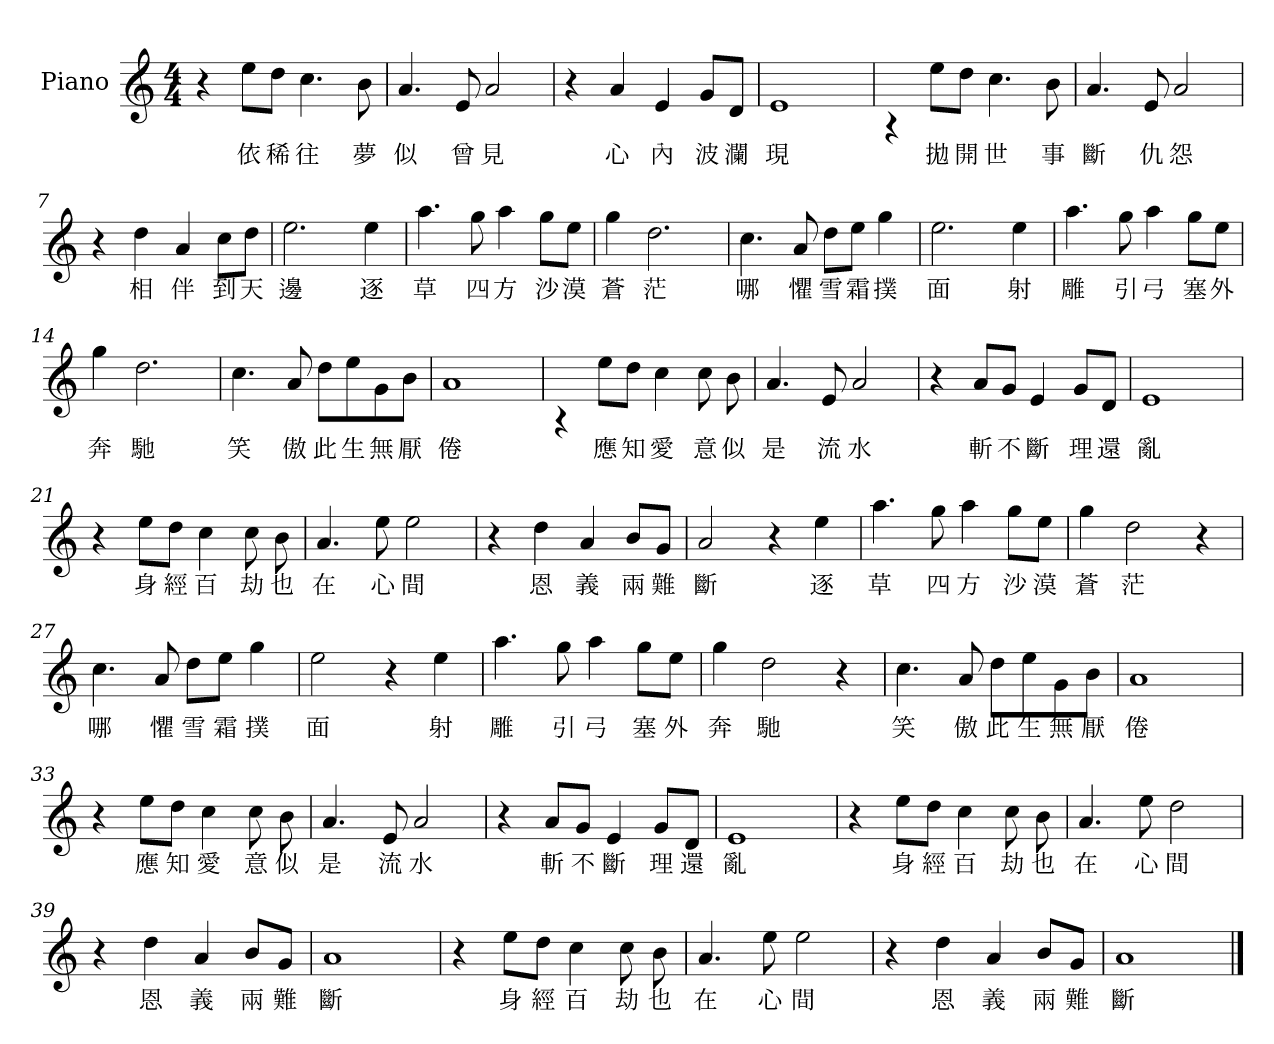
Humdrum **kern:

**kern	**text
*part1	*part1
*staff1	*staff1
*I"Piano	*
*I'Pno	*
*clefG2	*
*k[]	*
*M4/4	*
=1	=1
4r	.
8ee\L	依
8dd\J	稀
4.cc\	往
8b\	夢
=2	=2
4.a/	似
8e/	曾
2a/	見
=3	=3
4r	.
4a/	心
4e/	內
8g/L	波
8d/J	瀾
=4	=4
1e	現
=5	=5
4rA	.
8ee\L	拋
8dd\J	開
4.cc\	世
8b\	事
=6	=6
4.a/	斷
8e/	仇
2a/	怨
!!LO:LB:g=z
=7	=7
4r	.
4dd\	相
4a/	伴
8cc\L	到
8dd\J	天
=8	=8
2.ee\	邊
4ee\	逐
=9	=9
4.aa\	草
8gg\	四
4aa\	方
8gg\L	沙
8ee\J	漠
=10	=10
4gg\	蒼
2.dd\	茫
=11	=11
4.cc\	哪
8a/	懼
8dd\L	雪
8ee\J	霜
4gg\	撲
=12	=12
2.ee\	面
4ee\	射
=13	=13
4.aa\	雕
8gg\	引
4aa\	弓
8gg\L	塞
8ee\J	外
!!LO:LB:g=z
=14	=14
4gg\	奔
2.dd\	馳
=15	=15
4.cc\	笑
8a/	傲
8dd\L	此
8ee\	生
8g\	無
8b\J	厭
=16	=16
1a	倦
=17	=17
4rA	.
8ee\L	應
8dd\J	知
4cc\	愛
8cc\	意
8b\	似
=18	=18
4.a/	是
8e/	流
2a/	水
=19	=19
4r	.
8a/L	斬
8g/J	不
4e/	斷
8g/L	理
8d/J	還
=20	=20
1e	亂
!!LO:LB:g=z
=21	=21
4r	.
8ee\L	身
8dd\J	經
4cc\	百
8cc\	劫
8b\	也
=22	=22
4.a/	在
8ee\	心
2ee\	間
=23	=23
4r	.
4dd\	恩
4a/	義
8b/L	兩
8g/J	難
=24	=24
2a/	斷
4r	.
4ee\	逐
=25	=25
4.aa\	草
8gg\	四
4aa\	方
8gg\L	沙
8ee\J	漠
=26	=26
4gg\	蒼
2dd\	茫
4r	.
!!LO:LB:g=z
=27	=27
4.cc\	哪
8a/	懼
8dd\L	雪
8ee\J	霜
4gg\	撲
=28	=28
2ee\	面
4r	.
4ee\	射
=29	=29
4.aa\	雕
8gg\	引
4aa\	弓
8gg\L	塞
8ee\J	外
=30	=30
4gg\	奔
2dd\	馳
4r	.
=31	=31
4.cc\	笑
8a/	傲
8dd\L	此
8ee\	生
8g\	無
8b\J	厭
=32	=32
1a	倦
!!LO:LB:g=z
=33	=33
4r	.
8ee\L	應
8dd\J	知
4cc\	愛
8cc\	意
8b\	似
=34	=34
4.a/	是
8e/	流
2a/	水
=35	=35
4r	.
8a/L	斬
8g/J	不
4e/	斷
8g/L	理
8d/J	還
=36	=36
1e	亂
=37	=37
4r	.
8ee\L	身
8dd\J	經
4cc\	百
8cc\	劫
8b\	也
=38	=38
4.a/	在
8ee\	心
2dd\	間
!!LO:LB:g=z
=39	=39
4r	.
4dd\	恩
4a/	義
8b/L	兩
8g/J	難
=40	=40
1a	斷
=41	=41
4r	.
8ee\L	身
8dd\J	經
4cc\	百
8cc\	劫
8b\	也
=42	=42
4.a/	在
8ee\	心
2ee\	間
=43	=43
4r	.
4dd\	恩
4a/	義
8b/L	兩
8g/J	難
=44	=44
1a	斷
==	==
*-	*-
